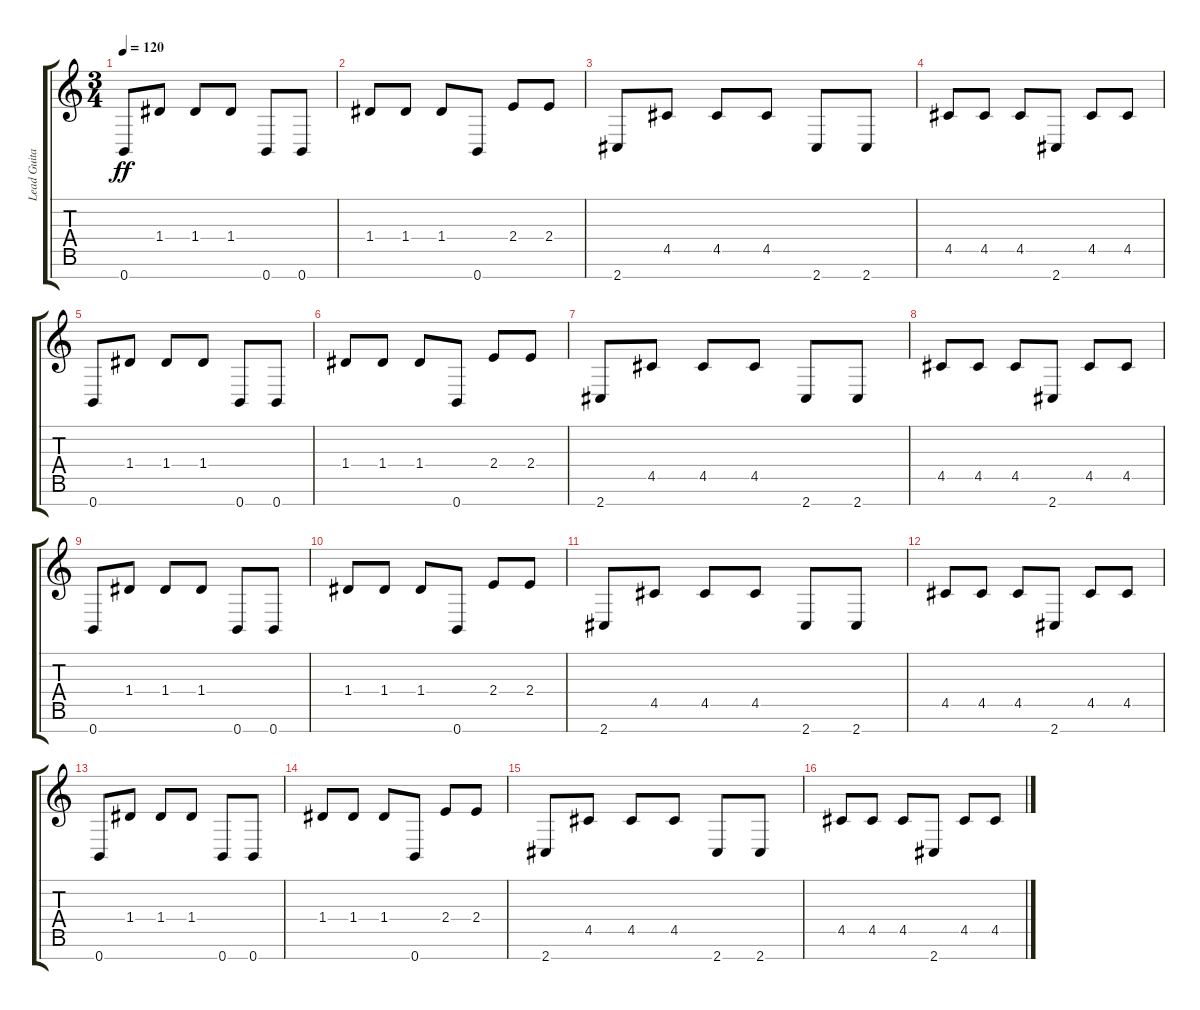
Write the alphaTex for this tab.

\track ("Lead Guitar I" "Lead Guita") {instrument distortionguitar}
\staff {score tabs}
\tuning (E4 B3 G3 D3 A2 E2 B1) {hide}
\ts (3 4)
\tempo 120
\clef g2
\ks c
0.7.8{dy ff} 1.4.8 1.4.8 1.4.8 0.7.8 0.7.8 |
1.4.8 1.4.8 1.4.8 0.7.8 2.4.8 2.4.8 |
2.7.8 4.5.8 4.5.8 4.5.8 2.7.8 2.7.8 |
4.5.8 4.5.8 4.5.8 2.7.8 4.5.8 4.5.8 |
0.7.8 1.4.8 1.4.8 1.4.8 0.7.8 0.7.8 |
1.4.8 1.4.8 1.4.8 0.7.8 2.4.8 2.4.8 |
2.7.8 4.5.8 4.5.8 4.5.8 2.7.8 2.7.8 |
4.5.8 4.5.8 4.5.8 2.7.8 4.5.8 4.5.8 |
0.7.8 1.4.8 1.4.8 1.4.8 0.7.8 0.7.8 |
1.4.8 1.4.8 1.4.8 0.7.8 2.4.8 2.4.8 |
2.7.8 4.5.8 4.5.8 4.5.8 2.7.8 2.7.8 |
4.5.8 4.5.8 4.5.8 2.7.8 4.5.8 4.5.8 |
0.7.8 1.4.8 1.4.8 1.4.8 0.7.8 0.7.8 |
1.4.8 1.4.8 1.4.8 0.7.8 2.4.8 2.4.8 |
2.7.8 4.5.8 4.5.8 4.5.8 2.7.8 2.7.8 |
4.5.8 4.5.8 4.5.8 2.7.8 4.5.8 4.5.8
